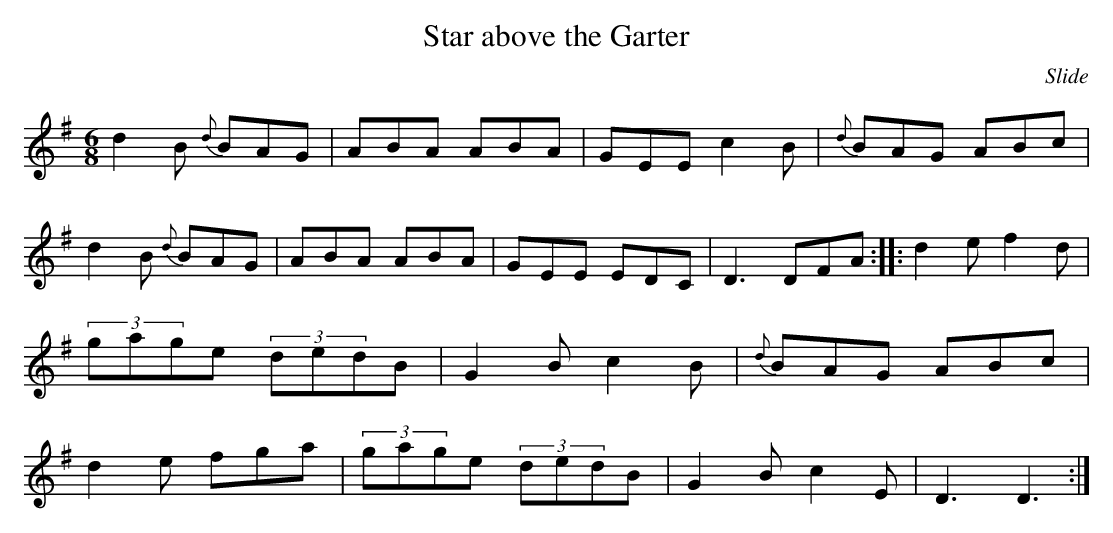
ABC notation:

X:1
T:Star above the Garter
C:Slide
M:6/8
K:G
d2B {d}BAG | ABA ABA | GEE c2B | {d}BAG ABc |\
d2B {d}BAG | ABA ABA | GEE EDC | D3 DFA ::\
d2e f2d | (3gage (3dedB | G2B c2B | {d}BAG ABc |\
d2e fga | (3gage (3dedB | G2B c2E | D3 D3 :|
